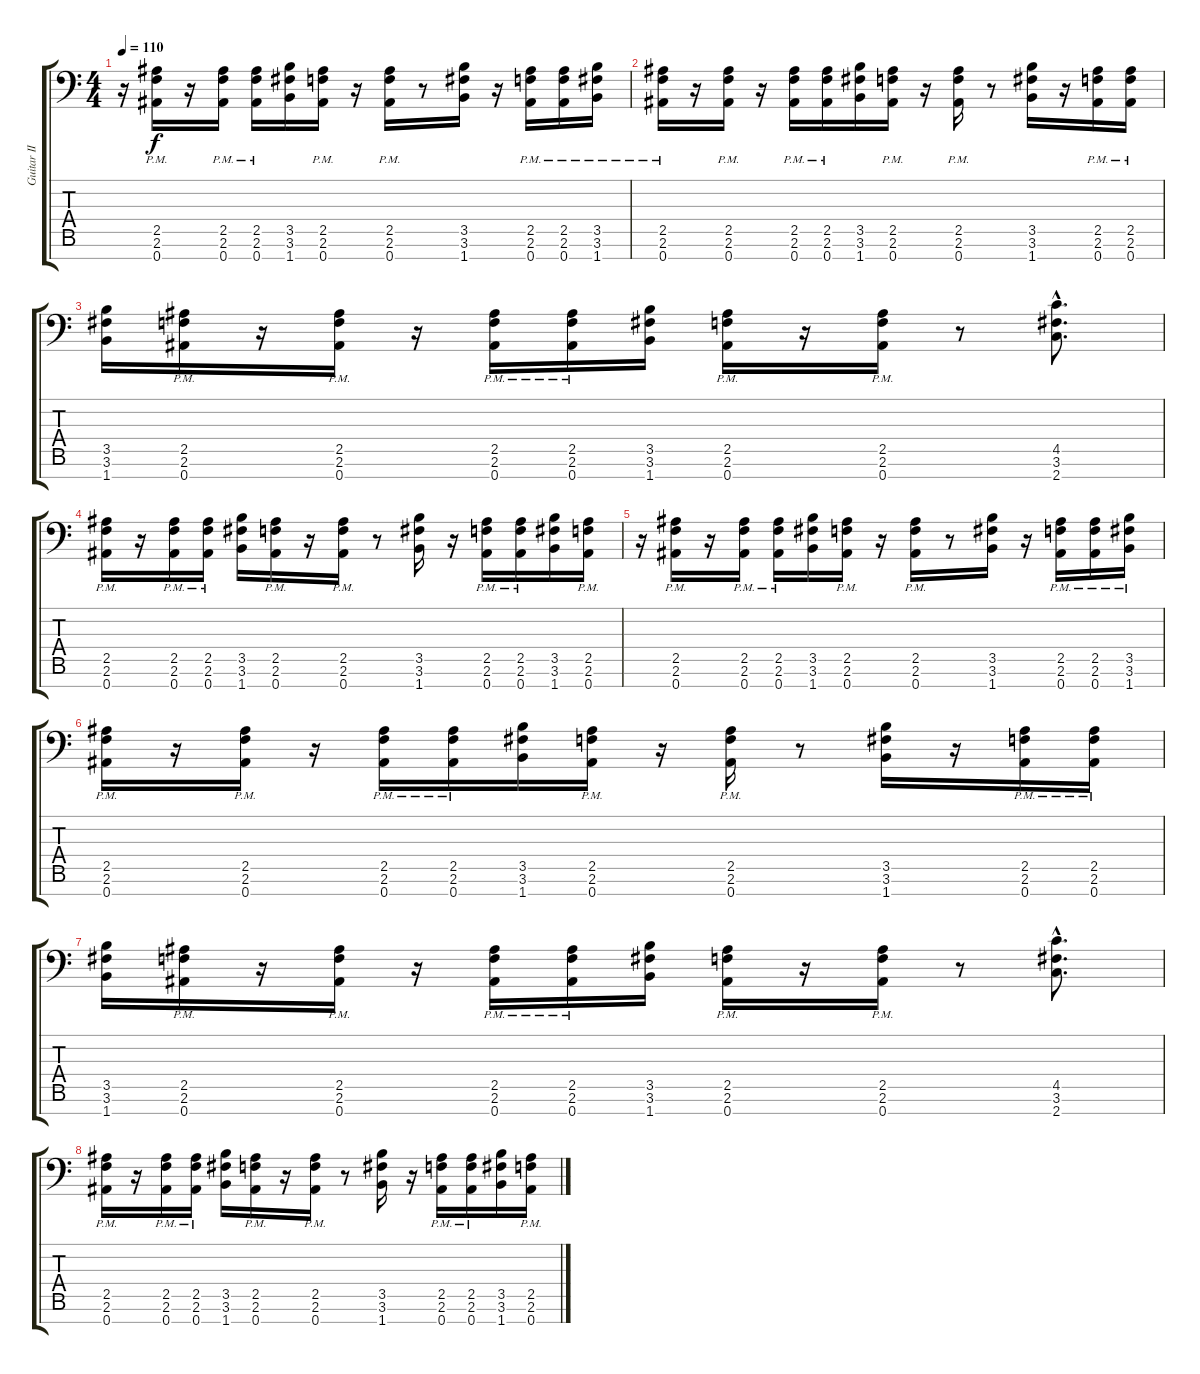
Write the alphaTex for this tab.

\track ("Guitar II [Martin Hagstrom]" "Guitar II ") {instrument distortionguitar}
\staff {score tabs}
\tuning (Eb4 Bb3 Gb3 Db3 Ab2 Eb2 Bb1) {hide}
\ts (4 4)
\tempo 110
\clef f4
\ks c
r.16{dy f} (2.5{pm} 2.6{pm} 0.7{pm}).16 r.16 (2.5{pm} 2.6{pm} 0.7{pm}).16 (2.5{pm} 2.6{pm} 0.7{pm}).16 (3.5 3.6 1.7).16 (2.5{pm} 2.6{pm} 0.7{pm}).16 r.16 (2.5{pm} 2.6{pm} 0.7{pm}).16 r.8 (3.5 3.6 1.7).16 r.16 (2.5{pm} 2.6{pm} 0.7{pm}).16 (2.5{pm} 2.6{pm} 0.7{pm}).16 (3.5{pm} 3.6{pm} 1.7{pm}).16 |
(2.5{pm} 2.6{pm} 0.7{pm}).16 r.16 (2.5{pm} 2.6{pm} 0.7{pm}).16 r.16 (2.5{pm} 2.6{pm} 0.7{pm}).16 (2.5{pm} 2.6{pm} 0.7{pm}).16 (3.5 3.6 1.7).16 (2.5{pm} 2.6{pm} 0.7{pm}).16 r.16 (2.5{pm} 2.6{pm} 0.7{pm}).16 r.8 (3.5 3.6 1.7).16 r.16 (2.5{pm} 2.6{pm} 0.7{pm}).16 (2.5{pm} 2.6{pm} 0.7{pm}).16 |
(3.5 3.6 1.7).16 (2.5{pm} 2.6{pm} 0.7{pm}).16 r.16 (2.5{pm} 2.6{pm} 0.7{pm}).16 r.16 (2.5{pm} 2.6{pm} 0.7{pm}).16 (2.5{pm} 2.6{pm} 0.7{pm}).16 (3.5 3.6 1.7).16 (2.5{pm} 2.6{pm} 0.7{pm}).16 r.16 (2.5{pm} 2.6{pm} 0.7{pm}).16 r.8 (4.5{hac} 3.6{hac} 2.7{hac}).8{d} |
(2.5{pm} 2.6{pm} 0.7{pm}).16 r.16 (2.5{pm} 2.6{pm} 0.7{pm}).16 (2.5{pm} 2.6{pm} 0.7{pm}).16 (3.5 3.6 1.7).16 (2.5{pm} 2.6{pm} 0.7{pm}).16 r.16 (2.5{pm} 2.6{pm} 0.7{pm}).16 r.8 (3.5 3.6 1.7).16 r.16 (2.5{pm} 2.6{pm} 0.7{pm}).16 (2.5{pm} 2.6{pm} 0.7{pm}).16 (3.5 3.6 1.7).16 (2.5{pm} 2.6{pm} 0.7{pm}).16 |
r.16 (2.5{pm} 2.6{pm} 0.7{pm}).16 r.16 (2.5{pm} 2.6{pm} 0.7{pm}).16 (2.5{pm} 2.6{pm} 0.7{pm}).16 (3.5 3.6 1.7).16 (2.5{pm} 2.6{pm} 0.7{pm}).16 r.16 (2.5{pm} 2.6{pm} 0.7{pm}).16 r.8 (3.5 3.6 1.7).16 r.16 (2.5{pm} 2.6{pm} 0.7{pm}).16 (2.5{pm} 2.6{pm} 0.7{pm}).16 (3.5{pm} 3.6{pm} 1.7{pm}).16 |
(2.5{pm} 2.6{pm} 0.7{pm}).16 r.16 (2.5{pm} 2.6{pm} 0.7{pm}).16 r.16 (2.5{pm} 2.6{pm} 0.7{pm}).16 (2.5{pm} 2.6{pm} 0.7{pm}).16 (3.5 3.6 1.7).16 (2.5{pm} 2.6{pm} 0.7{pm}).16 r.16 (2.5{pm} 2.6{pm} 0.7{pm}).16 r.8 (3.5 3.6 1.7).16 r.16 (2.5{pm} 2.6{pm} 0.7{pm}).16 (2.5{pm} 2.6{pm} 0.7{pm}).16 |
(3.5 3.6 1.7).16 (2.5{pm} 2.6{pm} 0.7{pm}).16 r.16 (2.5{pm} 2.6{pm} 0.7{pm}).16 r.16 (2.5{pm} 2.6{pm} 0.7{pm}).16 (2.5{pm} 2.6{pm} 0.7{pm}).16 (3.5 3.6 1.7).16 (2.5{pm} 2.6{pm} 0.7{pm}).16 r.16 (2.5{pm} 2.6{pm} 0.7{pm}).16 r.8 (4.5{hac} 3.6{hac} 2.7{hac}).8{d} |
(2.5{pm} 2.6{pm} 0.7{pm}).16 r.16 (2.5{pm} 2.6{pm} 0.7{pm}).16 (2.5{pm} 2.6{pm} 0.7{pm}).16 (3.5 3.6 1.7).16 (2.5{pm} 2.6{pm} 0.7{pm}).16 r.16 (2.5{pm} 2.6{pm} 0.7{pm}).16 r.8 (3.5 3.6 1.7).16 r.16 (2.5{pm} 2.6{pm} 0.7{pm}).16 (2.5{pm} 2.6{pm} 0.7{pm}).16 (3.5 3.6 1.7).16 (2.5{pm} 2.6{pm} 0.7{pm}).16
